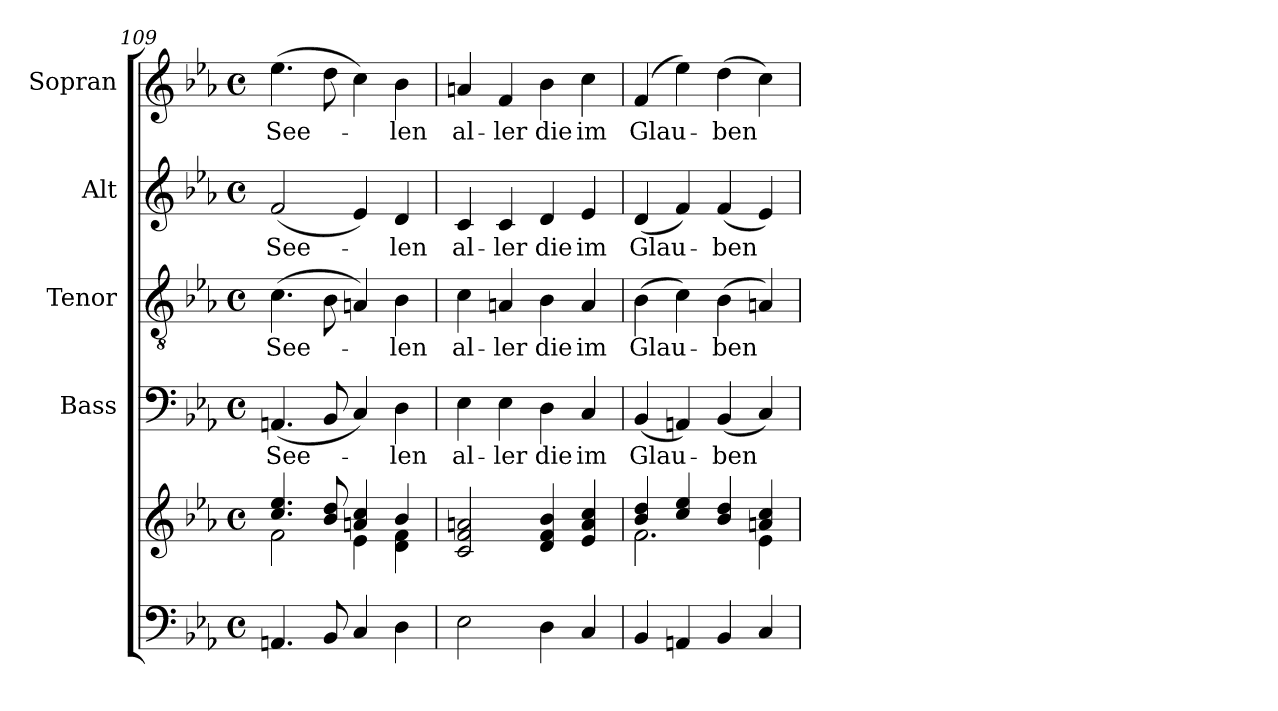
**kern	**kern	**kern	**text	**kern	**text	**kern	**text	**kern	**text
*part5	*part5	*part4	*part4	*part3	*part3	*part2	*part2	*part1	*part1
*staff6	*staff5	*staff4	*staff4	*staff3	*staff3	*staff2	*staff2	*staff1	*staff1
*	*	*I"Bass	*	*I"Tenor	*	*I"Alt	*	*I"Sopran	*
*	*	*I'B.	*	*I'T.	*	*I'A.	*	*I'S.	*
*clefF4	*clefG2	*clefF4	*	*clefGv2	*	*clefG2	*	*clefG2	*
*k[b-e-a-]	*k[b-e-a-]	*k[b-e-a-]	*	*k[b-e-a-]	*	*k[b-e-a-]	*	*k[b-e-a-]	*
*E-:	*E-:	*E-:	*	*E-:	*	*E-:	*	*E-:	*
*M4/4	*M4/4	*M4/4	*	*M4/4	*	*M4/4	*	*M4/4	*
*met(c)	*met(c)	*met(c)	*	*met(c)	*	*met(c)	*	*met(c)	*
=109	=109	=109	=109	=109	=109	=109	=109	=109	=109
*	*^	*	*	*	*	*	*	*	*
!	!	!	!	!LO:LY:b	!	!LO:LY:b	!	!LO:LY:b	!	!LO:LY:b
4.AAn/	4.cc/ 4.ee-/	2f\	(<4.AAn/	See-	(>4.c\	See-	(<2f/	See-	(>4.ee-\	See-
8BB-/	8b-/ 8dd/	.	8BB-/	.	8B-\	.	.	.	8dd\	.
4C/	4an/ 4cc/	4e-\	4C/)	.	4An/)	.	4e-/)	.	4cc\)	.
!	!	!	!	!LO:LY:b	!	!LO:LY:b	!	!LO:LY:b	!	!LO:LY:b
4D\	4b-/	4d\ 4f\	4D\	-len	4B-\	-len	4d/	-len	4b-\	-len
=110	=110	=110	=110	=110	=110	=110	=110	=110	=110	=110
!	!	!	!	!LO:LY:b	!	!LO:LY:b	!	!LO:LY:b	!	!LO:LY:b
*	*v	*v	*	*	*	*	*	*	*	*
2E-\	2c/ 2f/ 2an/	4E-\	al-	4c\	al-	4c/	al-	4an/	al-
!	!	!	!LO:LY:b	!	!LO:LY:b	!	!LO:LY:b	!	!LO:LY:b
.	.	4E-\	-ler	4An/	-ler	4c/	-ler	4f/	-ler
!	!	!	!LO:LY:b	!	!LO:LY:b	!	!LO:LY:b	!	!LO:LY:b
4D\	4d/ 4f/ 4b-/	4D\	die	4B-\	die	4d/	die	4b-\	die
!	!	!	!LO:LY:b	!	!LO:LY:b	!	!LO:LY:b	!	!LO:LY:b
4C/	4e-/ 4a/ 4cc/	4C/	im	4A/	im	4e-/	im	4cc\	im
=111	=111	=111	=111	=111	=111	=111	=111	=111	=111
*	*^	*	*	*	*	*	*	*	*
!	!	!	!	!LO:LY:b	!	!LO:LY:b	!	!LO:LY:b	!	!LO:LY:b
4BB-/	4b-/ 4dd/	2.f\	(<4BB-/	Glau-	(>4B-\	Glau-	(<4d/	Glau-	(4f/	Glau-
4AAn/	4cc/ 4ee-/	.	4AAn/)	.	4c\)	.	4f/)	.	4ee-\)	.
!	!	!	!	!LO:LY:b	!	!LO:LY:b	!	!LO:LY:b	!	!LO:LY:b
4BB-/	4b-/ 4dd/	.	(<4BB-/	-ben	(>4B-\	-ben	(<4f/	-ben	(>4dd\	-ben
4C/	4an/ 4cc/	4e-\	4C/)	.	4An/)	.	4e-/)	.	4cc\)	.
*	*v	*v	*	*	*	*	*	*	*	*
=	=	=	=	=	=	=	=	=	=
*-	*-	*-	*-	*-	*-	*-	*-	*-	*-
